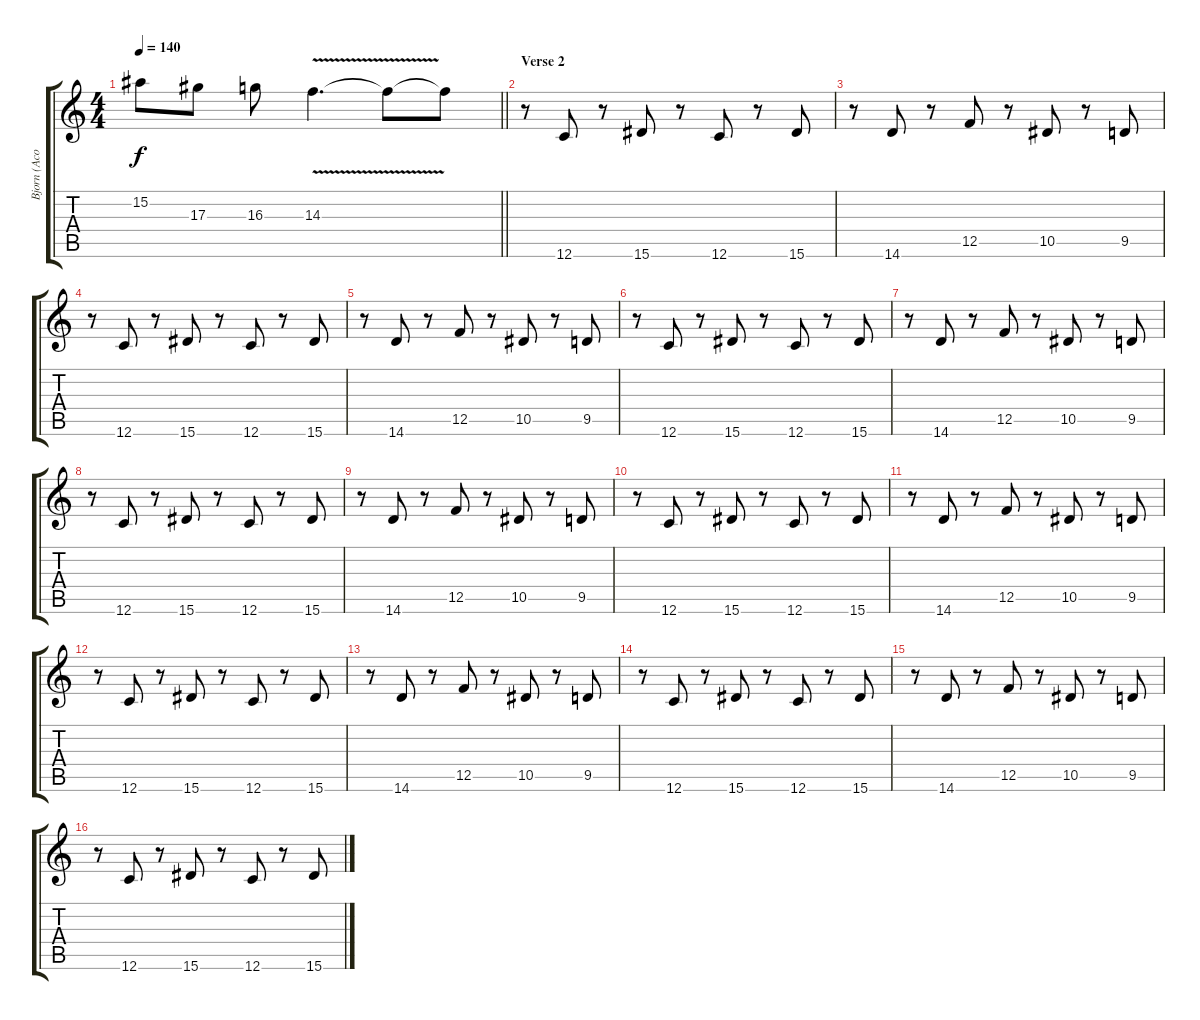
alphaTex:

\track ("Bjorn (Acoustic Backup)" "Bjorn (Aco") {instrument acousticguitarsteel}
\staff {score tabs}
\tuning (C4 G3 Eb3 Bb2 F2 C2) {hide}
\ts (4 4)
\tempo 140
\clef g2
\barLineRight lightlight
\ks c
15.2{t}.8{dy f} 17.3.8 16.3.8 14.3{v}.4{d} 14.3{t}.8 14.3{t}.8 |
\section ("" "Verse 2")
r.8{volume 9 balance 4 instrument electricguitarmuted} 12.6.8 r.8 15.6.8 r.8 12.6.8 r.8 15.6.8 |
r.8 14.6.8 r.8 12.5.8 r.8 10.5.8 r.8 9.5.8 |
r.8 12.6.8 r.8 15.6.8 r.8 12.6.8 r.8 15.6.8 |
r.8 14.6.8 r.8 12.5.8 r.8 10.5.8 r.8 9.5.8 |
r.8 12.6.8 r.8 15.6.8 r.8 12.6.8 r.8 15.6.8 |
r.8 14.6.8 r.8 12.5.8 r.8 10.5.8 r.8 9.5.8 |
r.8 12.6.8 r.8 15.6.8 r.8 12.6.8 r.8 15.6.8 |
r.8 14.6.8 r.8 12.5.8 r.8 10.5.8 r.8 9.5.8 |
r.8 12.6.8 r.8 15.6.8 r.8 12.6.8 r.8 15.6.8 |
r.8 14.6.8 r.8 12.5.8 r.8 10.5.8 r.8 9.5.8 |
r.8 12.6.8 r.8 15.6.8 r.8 12.6.8 r.8 15.6.8 |
r.8 14.6.8 r.8 12.5.8 r.8 10.5.8 r.8 9.5.8 |
r.8 12.6.8 r.8 15.6.8 r.8 12.6.8 r.8 15.6.8 |
r.8 14.6.8 r.8 12.5.8 r.8 10.5.8 r.8 9.5.8 |
r.8 12.6.8 r.8 15.6.8 r.8 12.6.8 r.8 15.6.8
